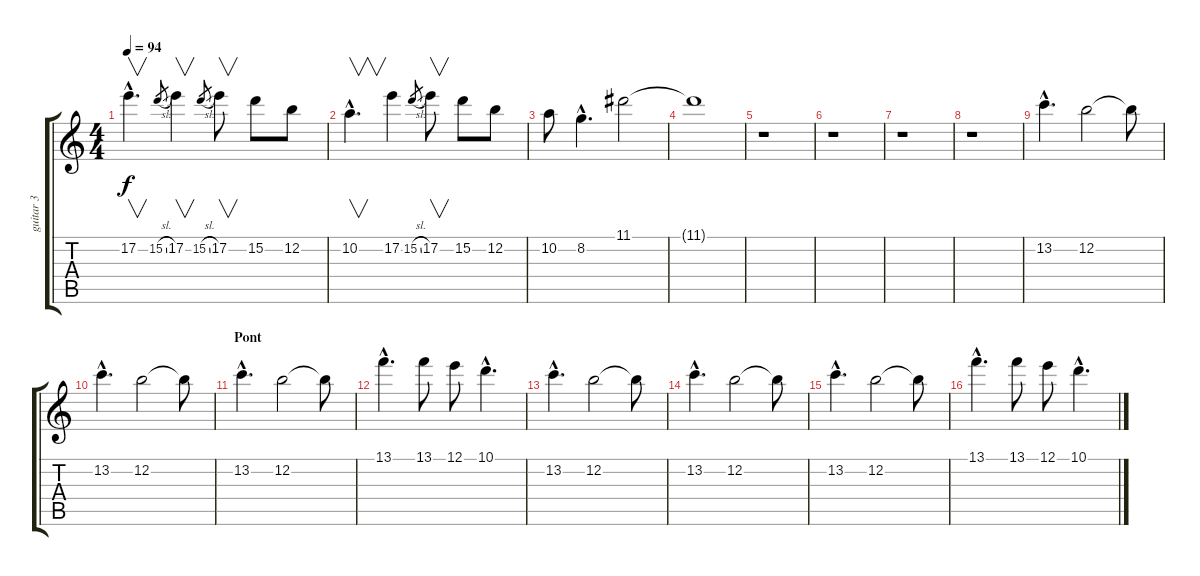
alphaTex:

\track ("guitar 3" "guitar 3") {instrument electricguitarjazz}
\staff {score tabs}
\tuning (E4 B3 G3 D3 A2 E2) {hide}
\ts (4 4)
\tempo 94
\clef g2
\ks c
17.2{hac}.4{v d dy f} 15.2{sl}.8{gr} 17.2.4{v} 15.2{sl}.8{gr} 17.2.8{v} 15.2.8 12.2.8 |
10.2{hac}.4{v d} 17.2.4 15.2{sl}.8{gr} 17.2.8{v} 15.2.8 12.2.8 |
10.2.8 8.2{hac}.4{d} 11.1.2 |
11.1{t}.1 |
r.1 |
r.1 |
r.1 |
r.1 |
13.2{hac}.4{d} 12.2.2 12.2{t}.8 |
13.2{hac}.4{d} 12.2.2 12.2{t}.8 |
\section ("" "Pont")
13.2{hac}.4{d} 12.2.2 12.2{t}.8 |
13.1{hac}.4{d} 13.1.8 12.1.8 10.1{hac}.4{d} |
13.2{hac}.4{d} 12.2.2 12.2{t}.8 |
13.2{hac}.4{d} 12.2.2 12.2{t}.8 |
13.2{hac}.4{d} 12.2.2 12.2{t}.8 |
13.1{hac}.4{d} 13.1.8 12.1.8 10.1{hac}.4{d}
